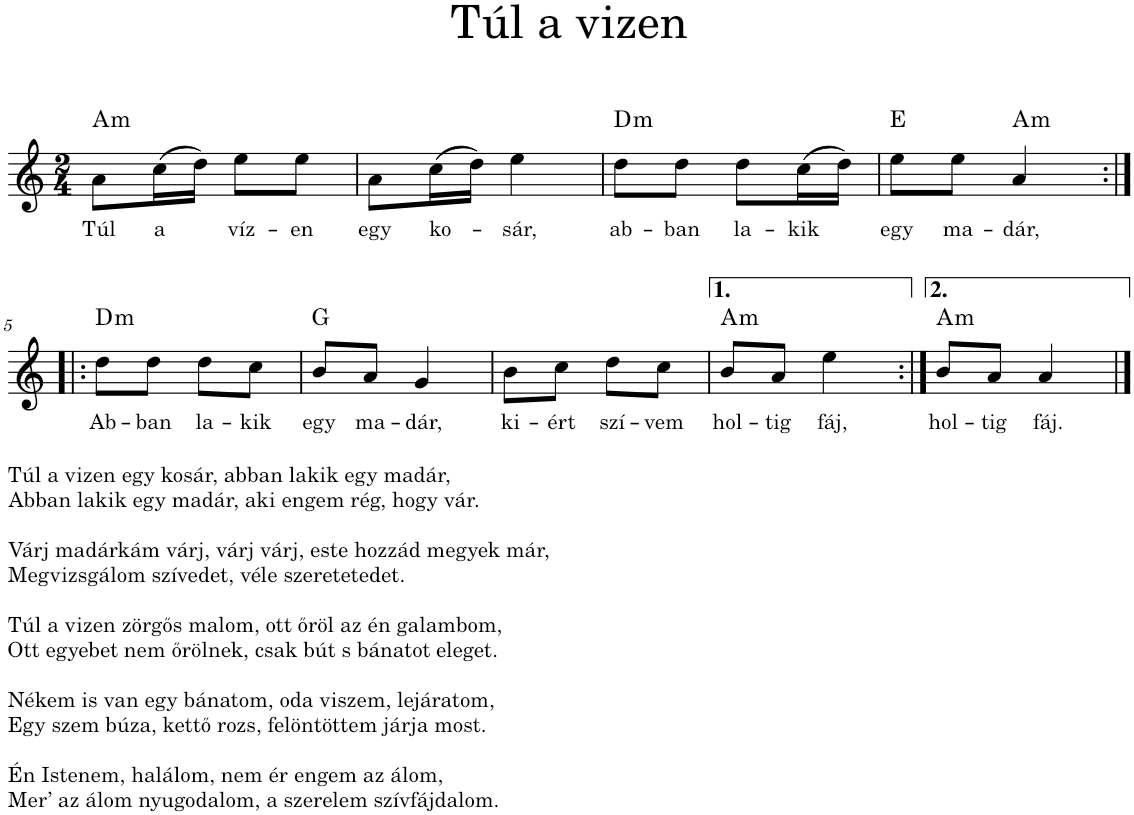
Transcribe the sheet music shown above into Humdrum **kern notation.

**kern	**text	**harte
*part1	*part1	*part1
*staff1	*staff1	*
*I"Piano	*	*
*I'Pno	*	*
*clefG2	*	*
*k[]	*	*
*M2/4	*	*
=1	=1	=1
!	!LO:LY:b	!LO:H:kt=m
8a\L	Túl	A:min
!	!LO:LY:b	!
(16cc\L	a	.
16dd\JJ)	.	.
!	!LO:LY:b	!
8ee\L	víz-	.
!	!LO:LY:b	!
8ee\J	-en	.
=2	=2	=2
!	!LO:LY:b	!
8a\L	egy	.
!	!LO:LY:b	!
(16cc\L	ko-	.
16dd\JJ)	.	.
!	!LO:LY:b	!
4ee\	-sár,	.
=3	=3	=3
!	!LO:LY:b	!LO:H:kt=m
8dd\L	ab-	D:min
!	!LO:LY:b	!
8dd\J	-ban	.
!	!LO:LY:b	!
8dd\L	la-	.
!	!LO:LY:b	!
(16cc\L	-kik	.
16dd\JJ)	.	.
=4	=4	=4
!	!LO:LY:b	!LO:H:kt=N.C.
8ee\L	egy	N
!	!LO:LY:b	!
8ee\J	ma-	.
!	!LO:LY:b	!LO:H:kt=m
4a/	-dár,	A:min
!!LO:LB:g=z
=5:|!|:	=5:|!|:	=5:|!|:
!LO:TX:b:t=Túl a vizen egy kosár, abban lakik egy madár,	!	!
!LO:TX:b:t=Abban lakik egy madár, aki engem rég, hogy vár.	!	!
!LO:TX:b:t=Várj madárkám várj, várj várj, este hozzád megyek már,	!	!
!LO:TX:b:t=Megvizsgálom szívedet, véle szeretetedet.	!	!
!LO:TX:b:t=Túl a vizen zörgős malom, ott őröl az én galambom,	!	!
!LO:TX:b:t=Ott egyebet nem őrölnek, csak bút s bánatot eleget.	!	!
!LO:TX:b:t=Nékem is van egy bánatom, oda viszem, lejáratom,	!	!
!LO:TX:b:t=Egy szem búza, kettő rozs, felöntöttem járja most.	!	!
!LO:TX:b:t=Én Istenem, halálom, nem ér engem az álom,	!	!
!LO:TX:b:t=Mer’ az álom nyugodalom, a szerelem szívfájdalom.	!	!
!	!LO:LY:b	!LO:H:kt=m
8dd\L	Ab-	D:min
!	!LO:LY:b	!
8dd\J	-ban	.
!	!LO:LY:b	!
8dd\L	la-	.
!	!LO:LY:b	!
8cc\J	-kik	.
=6	=6	=6
!	!LO:LY:b	!LO:H:kt=N.C.
8b/L	egy	N
!	!LO:LY:b	!
8a/J	ma-	.
!	!LO:LY:b	!
4g/	-dár,	.
=7	=7	=7
!	!LO:LY:b	!
8b\L	ki-	.
!	!LO:LY:b	!
8cc\J	-ért	.
!	!LO:LY:b	!
8dd\L	szí-	.
!	!LO:LY:b	!
8cc\J	-vem	.
=8	=8	=8
!	!LO:LY:b	!LO:H:kt=m
8b/L	hol-	A:min
!	!LO:LY:b	!
8a/J	-tig	.
!	!LO:LY:b	!
4ee\	fáj,	.
=9:|!	=9:|!	=9:|!
!	!LO:LY:b	!LO:H:kt=m
8b/L	hol-	A:min
!	!LO:LY:b	!
8a/J	-tig	.
!	!LO:LY:b	!
4a/	fáj.	.
==	==	==
*-	*-	*-
